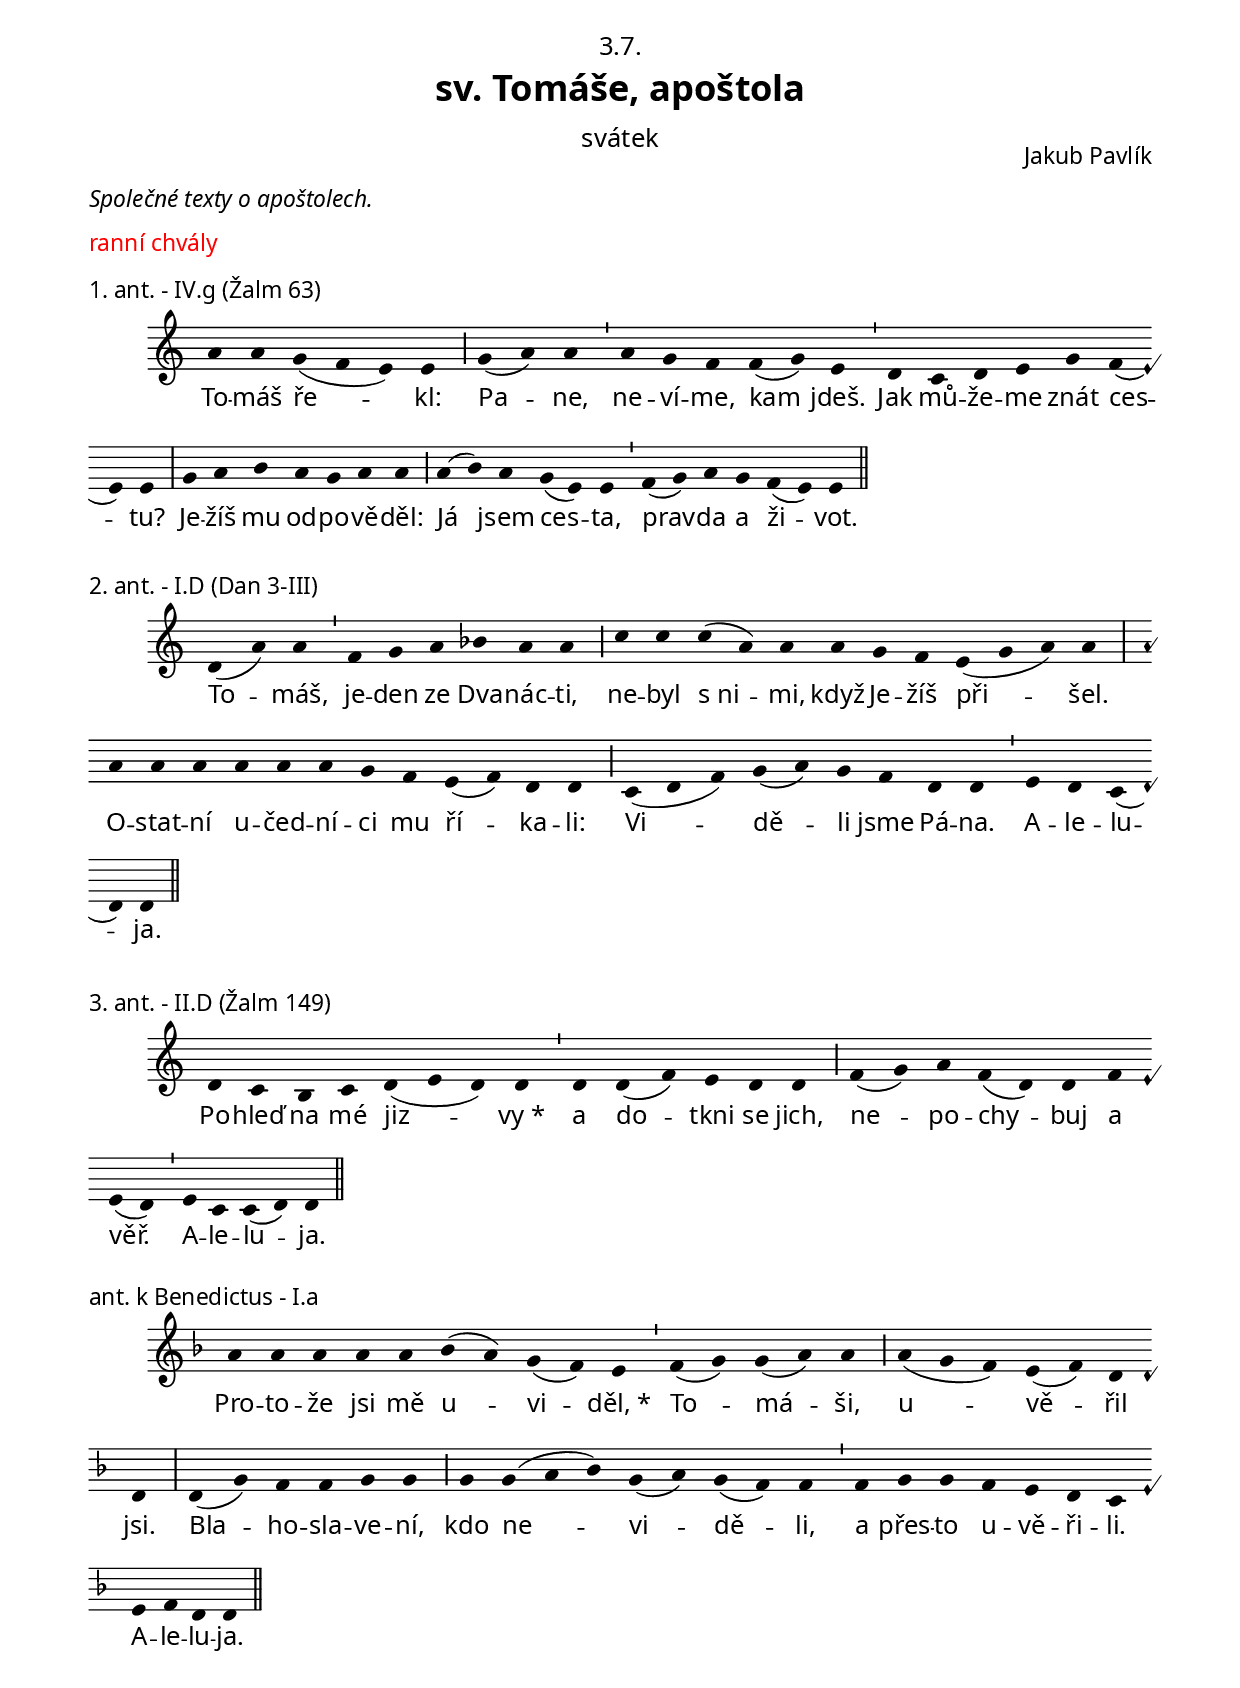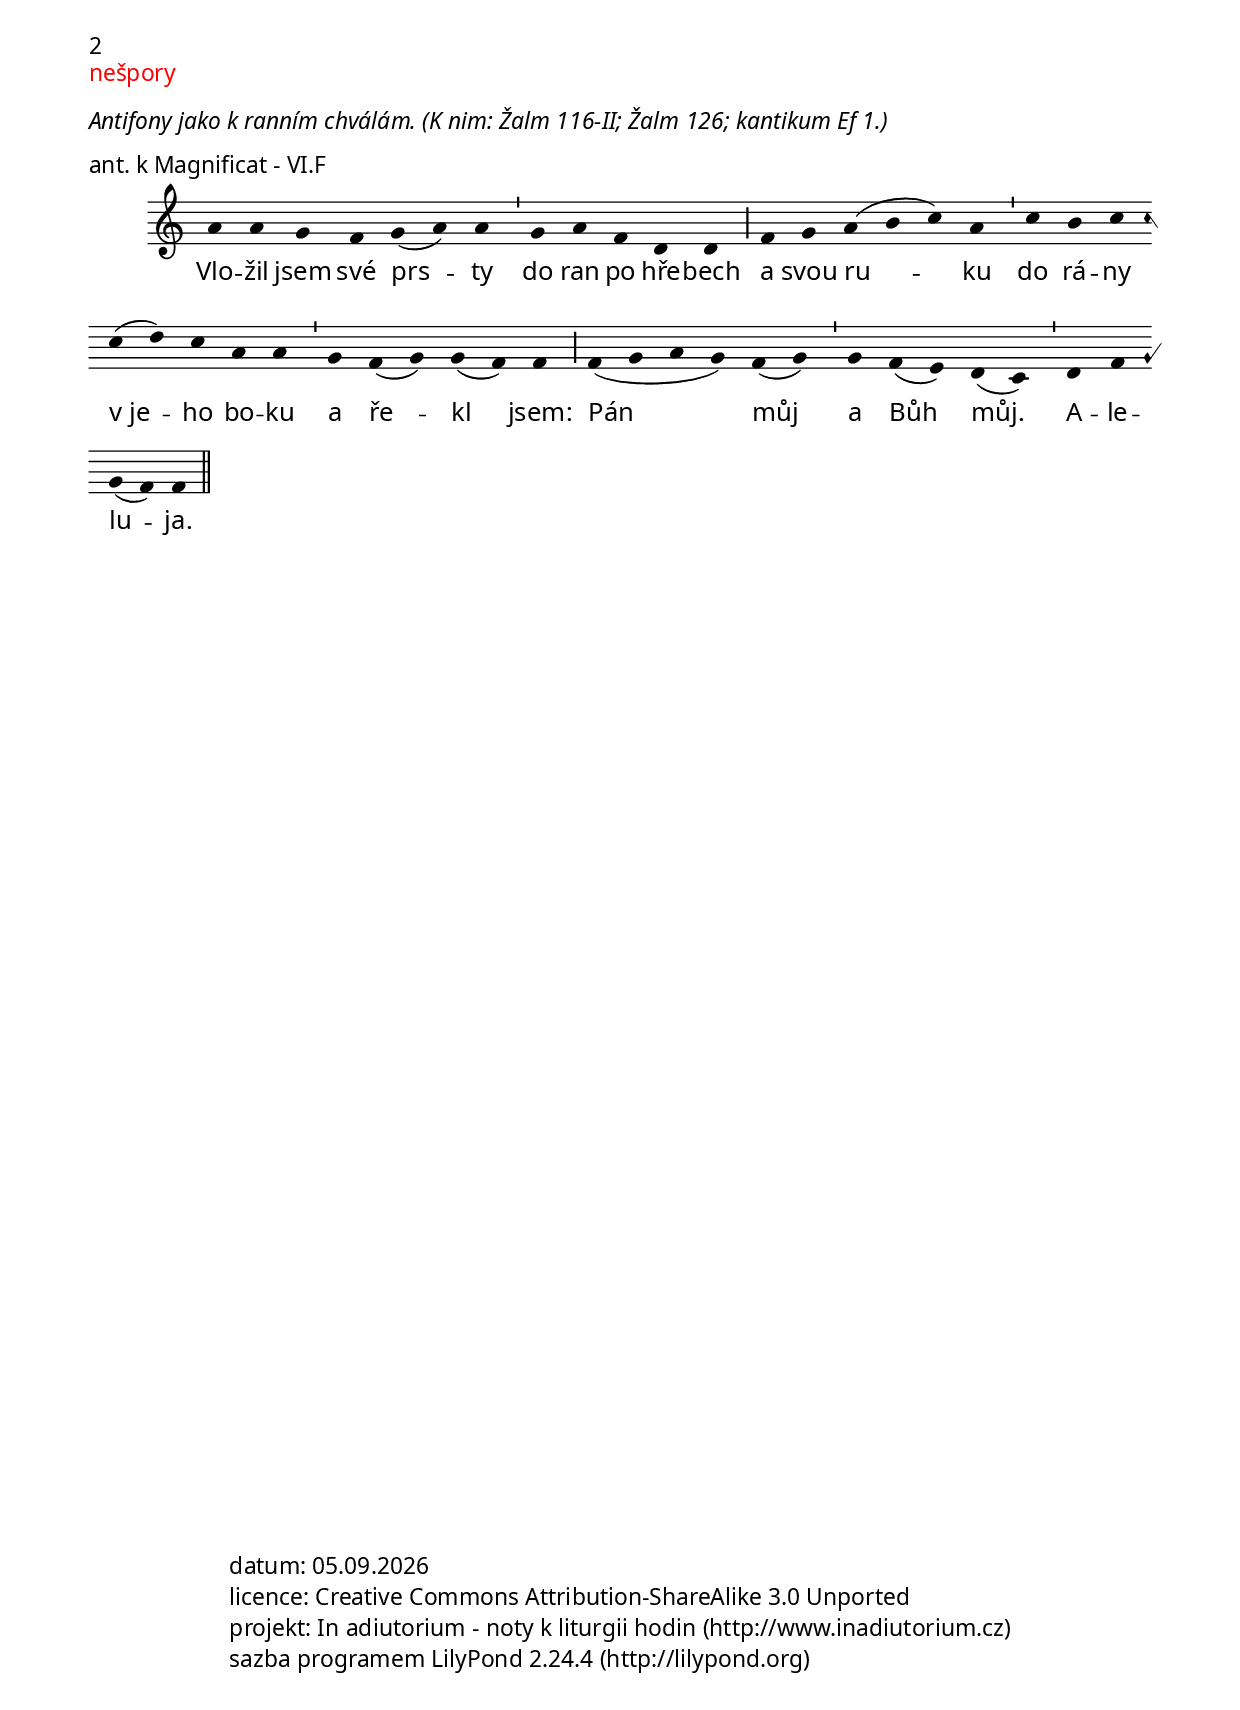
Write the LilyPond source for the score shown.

\version "2.15.37"

\include "../spolecne.ly"

\header {
  title = \markup\titleSvatek
            "sv. Tomáše, apoštola"
            svátek
            3.7.
  composer = "Jakub Pavlík"
}

\markup\communia #'(#:apostol)

\markup {\nadpisHodinka {"ranní chvály"}}

\score {
  \relative c'' {
    \choralniRezim
    a4 a g( f e) e \barMaior
    g( a) a \barMin a g f f( g) e \barMin
    d c d e g f( e) e \barMax

    g a b a g a a \barMaior
    a( b) a g( e) e \barMin f( g) a g f( e) e \barFinalis
  }
  \addlyrics {
    To -- máš ře -- kl:
    Pa -- ne, ne -- ví -- me, kam jdeš.
    Jak mů -- že -- me znát ces -- tu?

    Je -- žíš mu od -- po -- vě -- děl:
    Já jsem ces -- ta, prav -- da a ži -- vot.
  }
  \header {
    quid = "1. ant."
    modus = "IV"
    differentia = "g"
    psalmus = "Žalm 63"
    placet = "2 po dílčím závěru na tónice začínat postupem g-a (v této antifoně hned dvakrát)
    je neobvyklé a ne právě zpěvné"
    id = "rch-a1"
    piece = \markup {\sestavTitulek}
  }
}

\score {
  \relative c' {
    \choralniRezim
    d4( a') a \barMin f g a bes a a \barMaior
    c c c( a) a a g f e( g a) a \barMax
    a a a a a a g f e( f) d d \barMaior
    c( d f) g( a) g f d d \barMin
    e d c( d) d \barFinalis
  }
  \addlyrics {
    To -- máš, je -- den ze Dva -- nác -- ti,
    ne -- byl s_ni -- mi, když Je -- žíš při -- šel.
    O -- stat -- ní u -- čed -- ní -- ci mu ří -- ka -- li:
    Vi -- dě -- li jsme Pá -- na.
    A -- le -- lu -- ja.
  }
  \header {
    quid = "2. ant."
    modus = "I"
    differentia = "D"
    psalmus = "Dan 3-III"
    id = "rch-a2"
    piece = \markup {\sestavTitulek}
  }
}

\score {
  \relative c' {
    \choralniRezim
    d c b c d( e d) d \barMin
    d d( f) e d d \barMaior
    f( g) a f( d) d f e( d) \barMin
    e c c( d) d \barFinalis
  }
  \addlyrics {
    Po -- hleď na mé jiz -- vy_*
    a do -- tkni se jich,
    ne -- po -- chy -- buj a věř.
    A -- le -- lu -- ja.
  }
  \header {
    quid = "3. ant."
    modus = "II"
    differentia = "D"
    psalmus = "Žalm 149"
    id = "rch-a3"
    fons = "Velikonoční oktáv, neděle v oktávu, k Benedictus"
    fial = "velikonoce_velikonocnioktav.ly#ne2-ben"
    piece = \markup {\sestavTitulek}
  }
}

\score {
  \relative c'' {
    \choralniRezim
    \key f \major
    a4 a a a a bes( a) g( f) e \barMin
    f( g) g( a) a \barMaior
    a4( g f) e( f) d d \barMax
    d4( g) f f g g \barMaior
    g g( a bes) g( a) g( f) f \barMin
    f g g f e d c
    e f d d \barFinalis
  }
  \addlyrics {
    Pro -- to -- že jsi mě u -- vi -- děl,_*
    To -- má -- ši,
    u -- vě -- řil jsi.
    Bla -- ho -- sla -- ve -- ní,
    kdo ne -- vi -- dě -- li,
    a přes -- to u -- vě -- ři -- li.
    A -- le -- lu -- ja.
  }
  \header {
    quid = "ant. k Benedictus"
    modus = "I"
    differentia = "a"
    psalmus = ""
    id = "rch-aben"
    fons = "Velikonoční oktáv, neděle v oktávu, 2. nešp., k Magnificat"
    fial = "velikonoce_velikonocnioktav.ly#ne2-mag2?cast=1-5"
    piece = \markup {\sestavTitulekBezZalmu}
  }
}

\markup {\nadpisHodinka {"nešpory"}}

\markup\italic{Antifony jako k ranním chválám.
(K nim: Žalm 116-II; Žalm 126; kantikum Ef 1.)}

\score {
  \relative c'' {
    \choralniRezim
    a4 a g f g( a) a \barMin g a f d d \barMaior
    f g a( b c) a \barMin c b c c( d) c a a \barMin
    g f( g) g( f) f \barMaior
    f( g a g) f( g) \barMin g f( e) d( c) \barMin
    d f g( f) f \barFinalis
  }
  \addlyrics {
    Vlo -- žil jsem své prs -- ty do ran po hře -- bech
    a svou ru -- ku do rá -- ny v_je -- ho bo -- ku
    a ře -- kl jsem:
    Pán můj a Bůh můj.
    A -- le -- lu -- ja.
  }
  \header {
    quid = "ant. k Magnificat"
    modus = "VI"
    differentia = "F"
    psalmus = ""
    id = "ne-amag"
    piece = \markup {\sestavTitulekBezZalmu}
  }
}